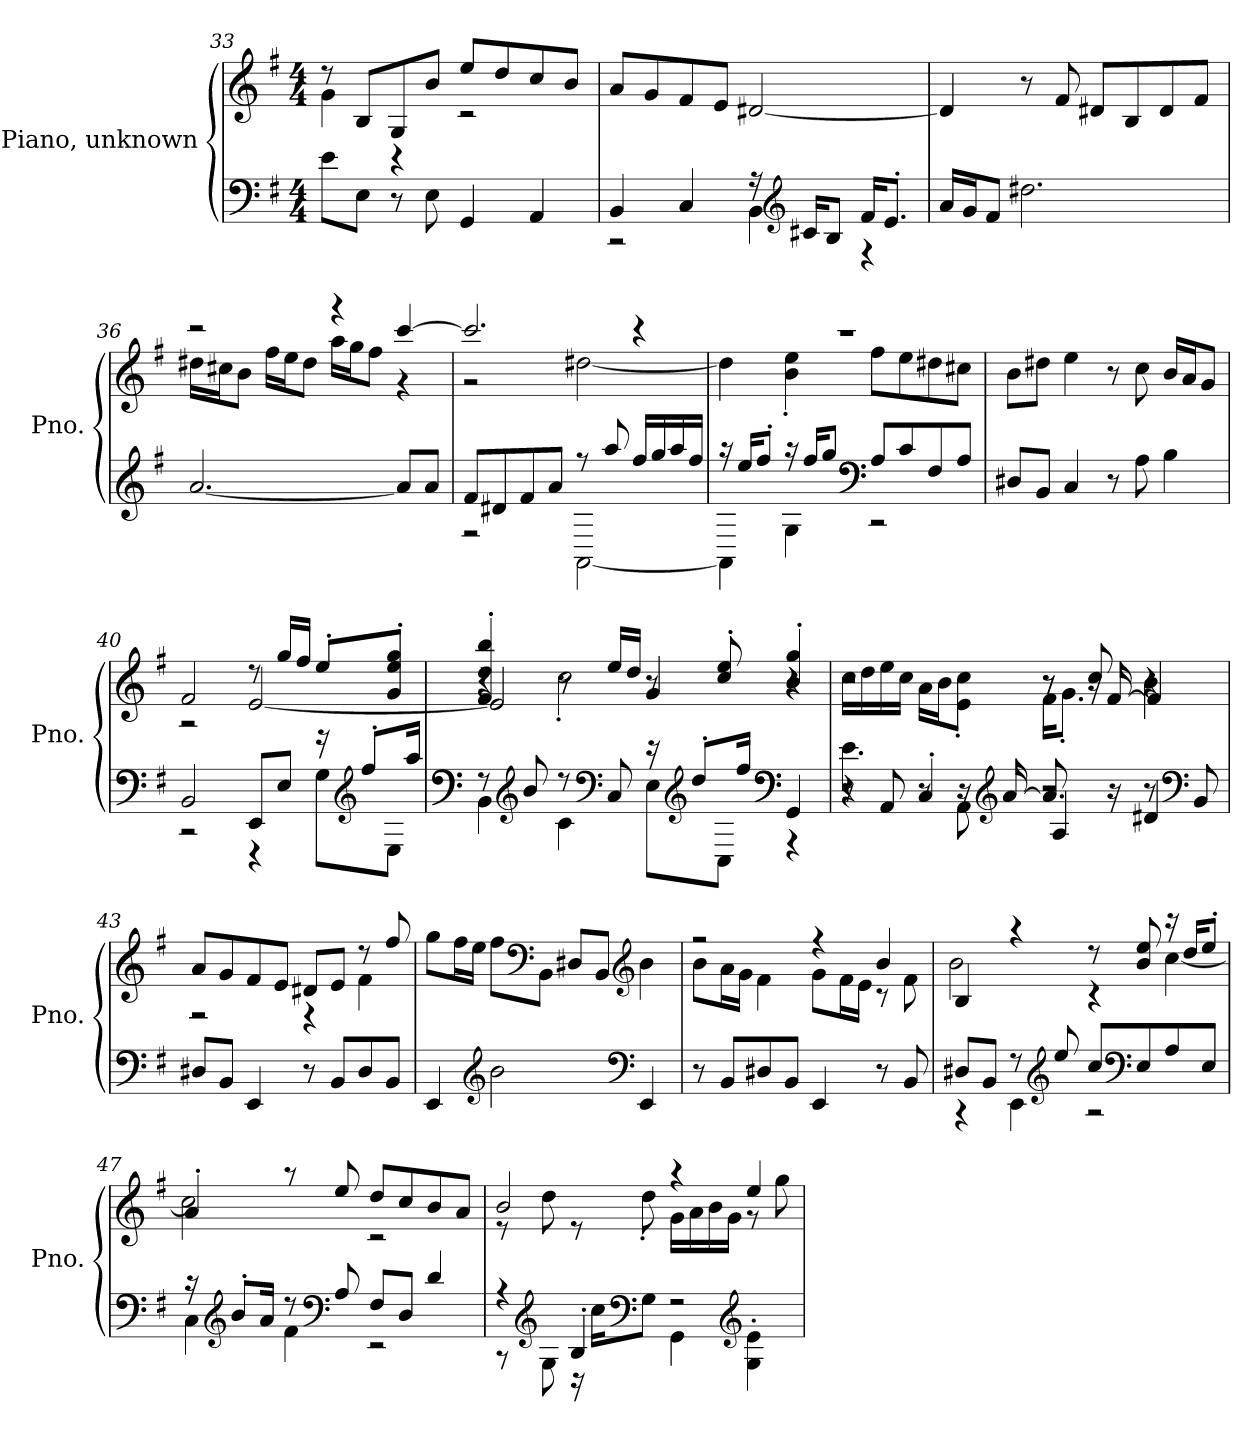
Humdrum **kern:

**kern	**kern
*part1	*part1
*staff2	*staff1
*I"Piano, unknown	*
*I'Pno.	*
*clefF4	*clefG2
*k[f#]	*k[f#]
*M4/4	*M4/4
=33	=33
*	*^
8e\L	8r	4g\
8E\J	8B/L	.
8r	8G/	4r
8E\	8b/J	.
4GG/	8ee/L	2r
.	8dd/	.
4AA/	8cc/	.
.	8b/J	.
*	*v	*v
=34	=34
*^	*
4BB/	2r	8a/L
.	.	8g/
4C/	.	8f#/
.	.	8e/J
16r	4BB\	[2d#X/
*clefG2	*	*
16c#X/KL	.	.
8B/J	.	.
16f#/KL	4r	.
8.e'/J	.	.
*v	*v	*
!!LO:PB:g=z
=35	=35
16a/LL	4d#/]
16g/J	.
8f#/J	.
2.dd#X\	8r
.	8f#/
.	8d#X/L
.	8B/
.	8d#/
.	8f#/J
=36	=36
*	*^
[2.a/	2r	16dd#X\LL
.	.	16cc#X\J
.	.	8b\J
.	.	16ff#\LL
.	.	16ee\J
.	.	8dd#\J
.	4r	16aa\LL
.	.	16gg\J
.	.	8ff#\J
8a/L]	[4ccc/	4r
8a/J	.	.
=37	=37	=37
*^	*	*
8f#/L	2r	2.ccc/]	2r
8d#X/	.	.	.
8f#/	.	.	.
8a/J	.	.	.
8r	[2AA\	.	[2dd#X\
8aa/	.	.	.
16ff#/LL	.	4r	.
16gg/	.	.	.
16aa/	.	.	.
16ff#/JJ	.	.	.
!!LO:LB:g=z	!!
=38	=38	=38	=38
16r	4AA\]	1r	4dd#\]
16ee/KL	.	.	.
8ff#'/J	.	.	.
16r	4G\	.	4b\' 4ee\'
16ff#/KL	.	.	.
8gg/J	.	.	.
*clefF4	*	*	*
8A/L	2r	.	8ff#\L
8c/	.	.	8ee\
8F#/	.	.	8dd#X\
8A/J	.	.	8cc#X\J
*v	*v	*	*
*	*v	*v
=39	=39
8D#X/L	8b\L
8BB/J	8dd#X\J
4C/	4ee\
8r	8r
8A\	8cc\
4B\	16b/LL
.	16a/J
.	8g/J
=40	=40
*^	*^
2BB/	2r	2f#/	2r
8EE/L	4r	8r	[2e/
8E/J	.	16gg/LL	.
.	.	16ff#/JJ	.
16r	8G\L	8ee'/L	.
*clefG2	*	*	*
8ff#'/L	.	.	.
.	8E\J	8g/' 8ee/' 8gg/'J	.
16aa/Jk	.	.	.
*	*	*v	*v
!!LO:LB:g=z
=41	=41	=41
*clefF4	*	*
*	*	*^
*	*	*	*^
8r	4BB\	4f#/' 4dd/' 4bb/'	4r	2e/]
*clefG2	*	*	*	*
8b/	.	.	.	.
8r	4c\	8r	2cc'\	.
*clefF4	*	*	*	*
8C/	.	16ee/LL	.	.
.	.	16dd/JJ	.	.
16r	8E\L	8r	.	4g/
*clefG2	*	*	*	*
8dd'/L	.	.	.	.
.	8C\J	8cc/' 8ee/'	.	.
16ff#/Jk	.	.	.	.
*clefF4	*	*	*	*
4GG/	4r	4b/' 4gg/'	4r	4r
=42	=42	=42	=42	=42
*	*^	*	*	*
4r	4.e\	8r	2r	16cc\LL	2r
.	.	.	.	16dd\	.
.	.	8AA/	.	16ee\	.
.	.	.	.	16cc\JJ	.
8r	.	4C'/	.	16a\LL	.
.	.	.	.	16b\J	.
16r	8AA\	.	.	8e\' 8cc\'J	.
*clefG2	*	*	*	*	*
[16a/	.	.	.	.	.
8.a/]	2r	4A/	8r	16f#\KL	8r
.	.	.	.	8.g'\J	.
.	.	.	8cc/	.	16r
16r	.	.	.	.	[16f#/
4d#X/	.	8r	4r	4b\	4f#/]
*clefF4	*	*	*	*	*
.	.	8BB/	.	.	.
*v	*v	*v	*	*	*
*	*	*v	*v
!!LO:LB:g=z
=43	=43	=43
8D#X/L	8a/L	2r
8BB/J	8g/	.
4EE/	8f#/	.
.	8e/J	.
8r	8d#X/L	4r
8BB/L	8e/J	.
8D#/	8r	4f#\
8BB/J	8ff#/	.
*	*v	*v
=44	=44
4EE/	8gg\L
.	16ff#\L
.	16ee\JJ
*clefG2	*
2b\	8ff#\L
*	*clefF4
.	8BB\J
.	8D#X/L
.	8BB/J
*clefF4	*clefG2
4EE/	4b\
=45	=45
*	*^
8r	2r	8b\L
8BB/L	.	16a\L
.	.	16g\JJ
8D#X/	.	4f#\
8BB/J	.	.
4EE/	4r	8g\L
.	.	16f#\L
.	.	16e\JJ
8r	4b/	8r
8BB/	.	8f#\
!!LO:LB:g=z	!!
=46	=46	=46
*^	*	*
8D#X/L	4r	4B/	2b\
8BB/J	.	.	.
8r	4EE\	4r	.
*clefG2	*	*	*
8ee/	.	.	.
8cc/L	2r	8r	4r
*clefF4	*	*	*
8E/	.	8b/ 8ee/	.
8A/	.	16r	[4cc\
.	.	16dd/KL	.
8E/J	.	8ee'/J	.
=47	=47	=47	=47
16r	4C\	4a'/	2cc\]
*clefG2	*	*	*
8b'/L	.	.	.
16a/Jk	.	.	.
8r	4f#\	8r	.
*clefF4	*	*	*
8A/	.	8ee/	.
8F#/L	2r	8dd/L	2r
8D/J	.	8cc/	.
4d/	.	8b/	.
.	.	8a/J	.
=48	=48	=48	=48
4r	8r	2b/	8r
*clefG2	*	*	*
.	8G\	.	8dd\
4B'/	16r	.	8r
.	16cc\KL	.	.
*clefF4	*	*	*
.	8G\J	.	8dd'\
2r	4GG\	4r	16g\LL
.	.	.	16a\
.	.	.	16b\
.	.	.	16g\JJ
*clefG2	*	*	*
.	4G\' 4e\'	4ee/	8r
.	.	.	8gg\
*v	*v	*	*
*	*v	*v
=	=
*-	*-
